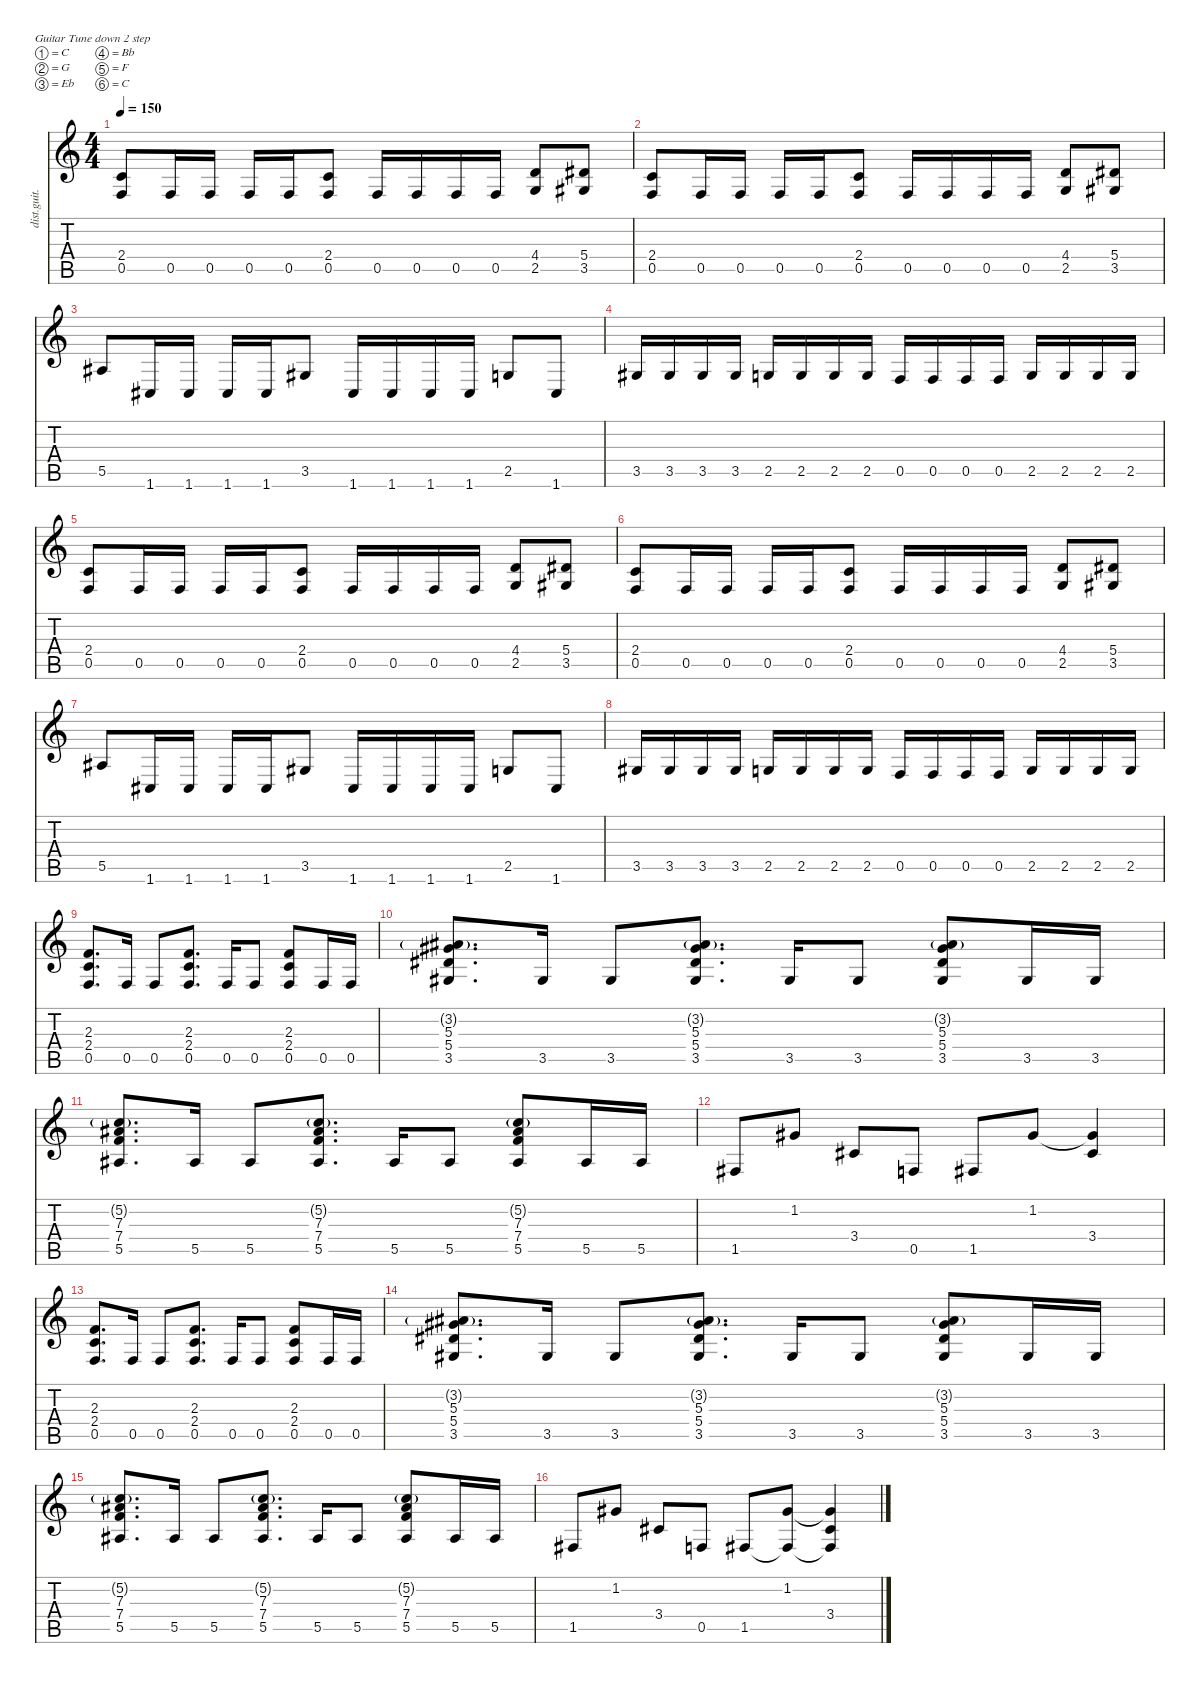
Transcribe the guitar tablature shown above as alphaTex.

\defaultSystemsLayout 4
\hideDynamics
\bracketExtendMode nobrackets
\otherSystemsTrackNameOrientation horizontal
\track ("Guitar 2" "dist.guit.") {instrument distortionguitar}
\staff {score tabs}
\tuning (C4 G3 Eb3 Bb2 F2 C2)
\ts (4 4)
\beaming (8 2 2 2 2)
\tempo 150
\clef g2
\ks c
(2.4 0.5).8{dy f instrument distortionguitar beam Up} 0.5.16{beam Up} 0.5.16{beam Up} 0.5.16{beam Up} 0.5.16{beam Up} (2.4 0.5).8{beam Up} 0.5.16{beam Up} 0.5.16{beam Up} 0.5.16{beam Up} 0.5.16{beam Up} (4.4 2.5).8{beam Up} (5.4{acc #} 3.5{acc #}).8{beam Up} |
(2.4 0.5).8{beam Up} 0.5.16{beam Up} 0.5.16{beam Up} 0.5.16{beam Up} 0.5.16{beam Up} (2.4 0.5).8{beam Up} 0.5.16{beam Up} 0.5.16{beam Up} 0.5.16{beam Up} 0.5.16{beam Up} (4.4 2.5).8{beam Up} (5.4{acc #} 3.5{acc #}).8{beam Up} |
5.5{acc #}.8{beam Up} 1.6{acc #}.16{beam Up} 1.6{acc #}.16{beam Up} 1.6{acc #}.16{beam Up} 1.6{acc #}.16{beam Up} 3.5{acc #}.8{beam Up} 1.6{acc #}.16{beam Up} 1.6{acc #}.16{beam Up} 1.6{acc #}.16{beam Up} 1.6{acc #}.16{beam Up} 2.5.8{beam Up} 1.6{acc #}.8{beam Up} |
3.5{acc #}.16{beam Up} 3.5{acc #}.16{beam Up} 3.5{acc #}.16{beam Up} 3.5{acc #}.16{beam Up} 2.5.16{beam Up} 2.5.16{beam Up} 2.5.16{beam Up} 2.5.16{beam Up} 0.5.16{beam Up} 0.5.16{beam Up} 0.5.16{beam Up} 0.5.16{beam Up} 2.5.16{beam Up} 2.5.16{beam Up} 2.5.16{beam Up} 2.5.16{beam Up} |
(2.4 0.5).8{beam Up} 0.5.16{beam Up} 0.5.16{beam Up} 0.5.16{beam Up} 0.5.16{beam Up} (2.4 0.5).8{beam Up} 0.5.16{beam Up} 0.5.16{beam Up} 0.5.16{beam Up} 0.5.16{beam Up} (4.4 2.5).8{beam Up} (5.4{acc #} 3.5{acc #}).8{beam Up} |
(2.4 0.5).8{beam Up} 0.5.16{beam Up} 0.5.16{beam Up} 0.5.16{beam Up} 0.5.16{beam Up} (2.4 0.5).8{beam Up} 0.5.16{beam Up} 0.5.16{beam Up} 0.5.16{beam Up} 0.5.16{beam Up} (4.4 2.5).8{beam Up} (5.4{acc #} 3.5{acc #}).8{beam Up} |
5.5{acc #}.8{beam Up} 1.6{acc #}.16{beam Up} 1.6{acc #}.16{beam Up} 1.6{acc #}.16{beam Up} 1.6{acc #}.16{beam Up} 3.5{acc #}.8{beam Up} 1.6{acc #}.16{beam Up} 1.6{acc #}.16{beam Up} 1.6{acc #}.16{beam Up} 1.6{acc #}.16{beam Up} 2.5.8{beam Up} 1.6{acc #}.8{beam Up} |
3.5{acc #}.16{beam Up} 3.5{acc #}.16{beam Up} 3.5{acc #}.16{beam Up} 3.5{acc #}.16{beam Up} 2.5.16{beam Up} 2.5.16{beam Up} 2.5.16{beam Up} 2.5.16{beam Up} 0.5.16{beam Up} 0.5.16{beam Up} 0.5.16{beam Up} 0.5.16{beam Up} 2.5.16{beam Up} 2.5.16{beam Up} 2.5.16{beam Up} 2.5.16{beam Up} |
(2.3 2.4 0.5).8{d beam Up} 0.5.16{beam Up} 0.5.8{beam Up} (2.3 2.4 0.5).8{d beam Up} 0.5.16{beam Up} 0.5.8{beam Up} (2.3 2.4 0.5).8{beam Up} 0.5.16{beam Up} 0.5.16{beam Up} |
(3.2{g acc #} 5.3{acc #} 5.4{acc #} 3.5{acc #}).8{d beam Up} 3.5{acc #}.16{beam Up} 3.5{acc #}.8{beam Up} (3.2{g acc #} 5.3{acc #} 5.4{acc #} 3.5{acc #}).8{d beam Up} 3.5{acc #}.16{beam Up} 3.5{acc #}.8{beam Up} (3.2{g acc #} 5.3{acc #} 5.4{acc #} 3.5{acc #}).8{beam Up} 3.5{acc #}.16{beam Up} 3.5{acc #}.16{beam Up} |
(5.2{g} 7.3{acc #} 7.4 5.5{acc #}).8{d beam Up} 5.5{acc #}.16{beam Up} 5.5{acc #}.8{beam Up} (5.2{g} 7.3{acc #} 7.4 5.5{acc #}).8{d beam Up} 5.5{acc #}.16{beam Up} 5.5{acc #}.8{beam Up} (5.2{g} 7.3{acc #} 7.4 5.5{acc #}).8{beam Up} 5.5{acc #}.16{beam Up} 5.5{acc #}.16{beam Up} |
1.5{acc #}.8{beam Up} 1.2{acc #}.8{beam Up} 3.4{acc #}.8{beam Up} 0.5.8{beam Up} 1.5{acc #}.8{beam Up} 1.2{acc #}.8{beam Up} (1.2{t acc #} 3.4{acc #}).4{beam Up} |
(2.3 2.4 0.5).8{d beam Up} 0.5.16{beam Up} 0.5.8{beam Up} (2.3 2.4 0.5).8{d beam Up} 0.5.16{beam Up} 0.5.8{beam Up} (2.3 2.4 0.5).8{beam Up} 0.5.16{beam Up} 0.5.16{beam Up} |
(3.2{g acc #} 5.3{acc #} 5.4{acc #} 3.5{acc #}).8{d beam Up} 3.5{acc #}.16{beam Up} 3.5{acc #}.8{beam Up} (3.2{g acc #} 5.3{acc #} 5.4{acc #} 3.5{acc #}).8{d beam Up} 3.5{acc #}.16{beam Up} 3.5{acc #}.8{beam Up} (3.2{g acc #} 5.3{acc #} 5.4{acc #} 3.5{acc #}).8{beam Up} 3.5{acc #}.16{beam Up} 3.5{acc #}.16{beam Up} |
(5.2{g} 7.3{acc #} 7.4 5.5{acc #}).8{d beam Up} 5.5{acc #}.16{beam Up} 5.5{acc #}.8{beam Up} (5.2{g} 7.3{acc #} 7.4 5.5{acc #}).8{d beam Up} 5.5{acc #}.16{beam Up} 5.5{acc #}.8{beam Up} (5.2{g} 7.3{acc #} 7.4 5.5{acc #}).8{beam Up} 5.5{acc #}.16{beam Up} 5.5{acc #}.16{beam Up} |
1.5{acc #}.8{beam Up} 1.2{acc #}.8{beam Up} 3.4{acc #}.8{beam Up} 0.5.8{beam Up} 1.5{acc #}.8{beam Up} (1.2{acc #} 1.5{t acc #}).8{beam Up} (1.2{t acc #} 3.4{acc #} 1.5{t acc #}).4{beam Up}
